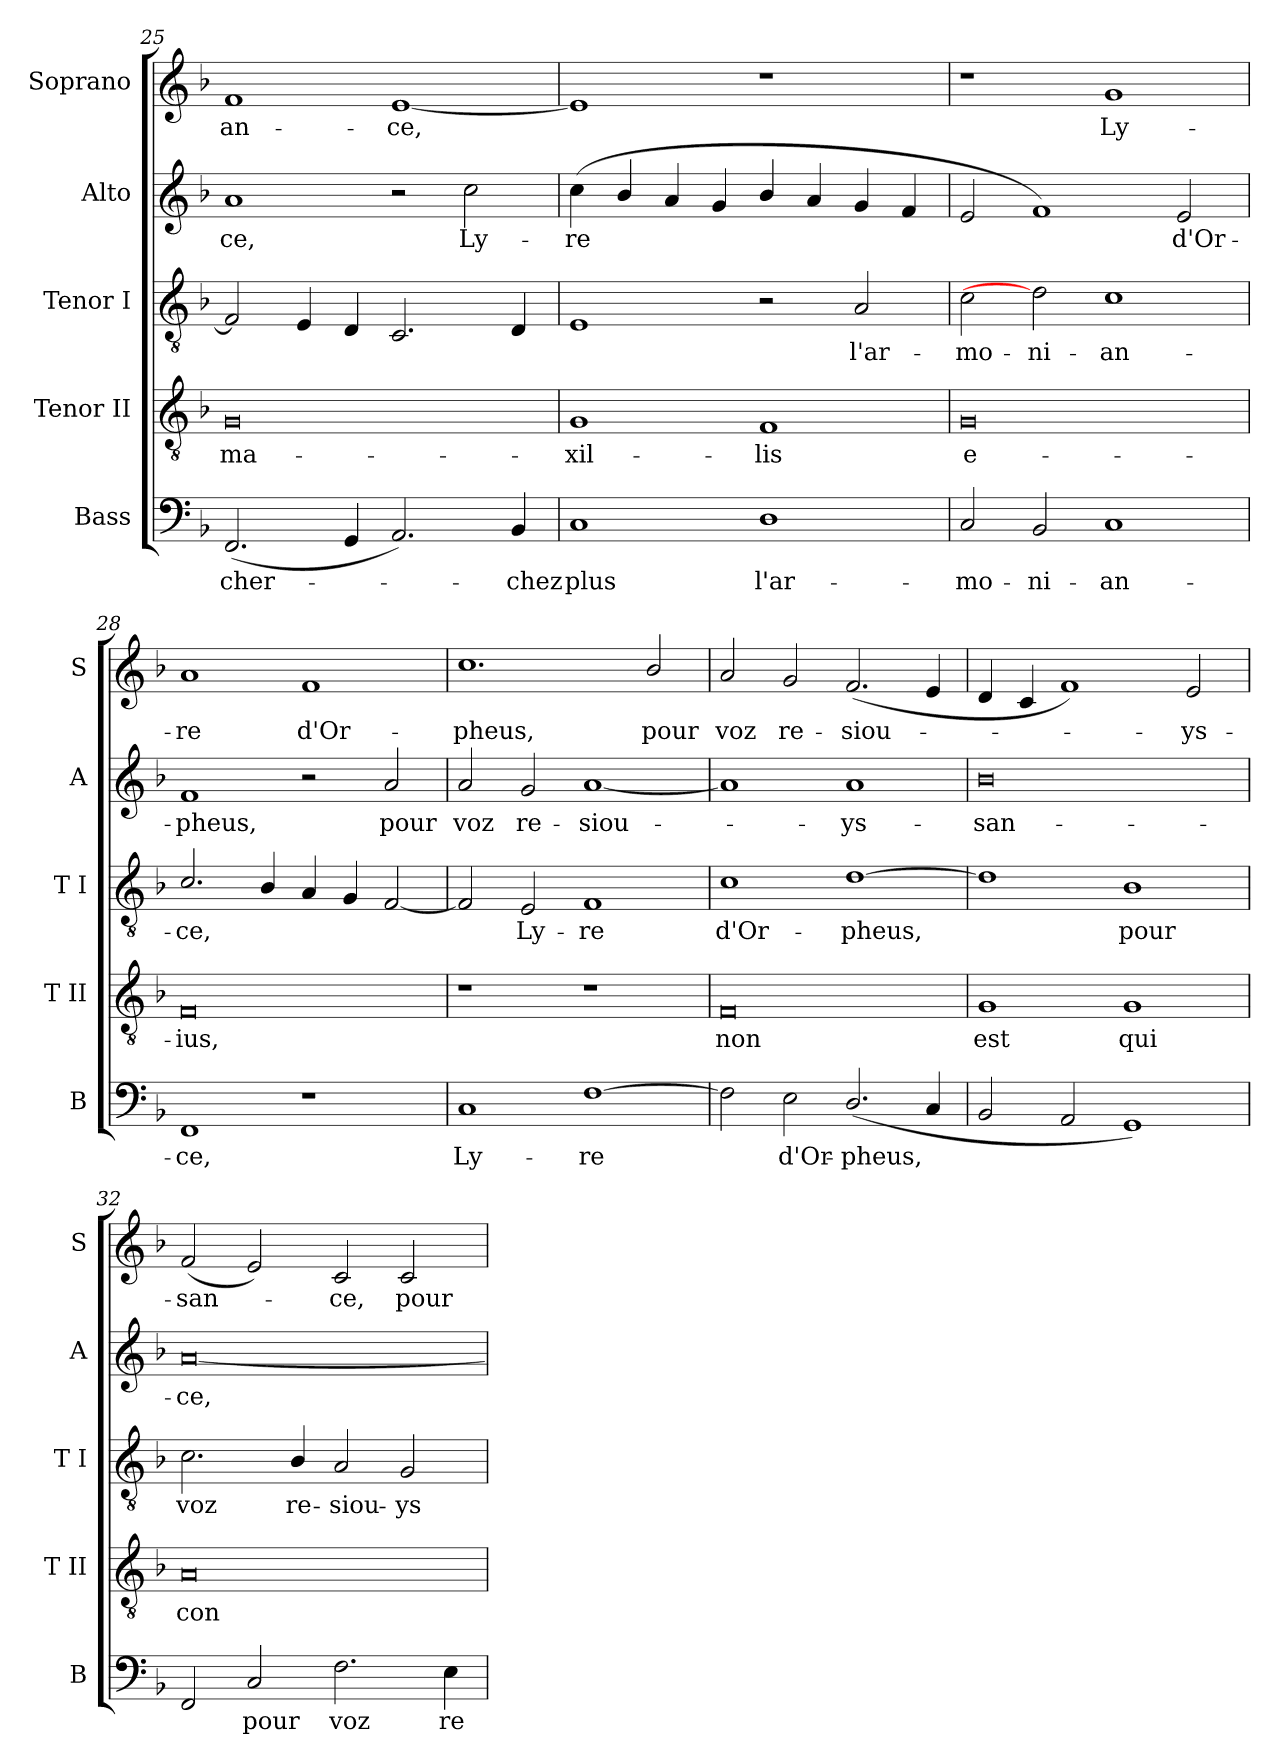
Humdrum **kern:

**kern	**text	**kern	**text	**kern	**text	**kern	**text	**kern	**text
*part5	*part5	*part4	*part4	*part3	*part3	*part2	*part2	*part1	*part1
*staff5	*staff5	*staff4	*staff4	*staff3	*staff3	*staff2	*staff2	*staff1	*staff1
*I"Bass	*	*I"Tenor II	*	*I"Tenor I	*	*I"Alto	*	*I"Soprano	*
*I'B	*	*I'T II	*	*I'T I	*	*I'A	*	*I'S	*
*clefF4	*	*clefGv2	*	*clefGv2	*	*clefG2	*	*clefG2	*
*k[b-]	*	*k[b-]	*	*k[b-]	*	*k[b-]	*	*k[b-]	*
*F:	*	*F:	*	*F:	*	*F:	*	*F:	*
=25	=25	=25	=25	=25	=25	=25	=25	=25	=25
!	!LO:LY:b	!	!LO:LY:b	!	!	!	!LO:LY:b	!	!LO:LY:b
(<2.FF/	cher-	0G	ma-	2F/]	.	1a	ce,	1f	-an-
.	.	.	.	4E/	.	.	.	.	.
4GG/	.	.	.	4D/	.	.	.	.	.
!	!	!	!	!	!	!	!	!	!LO:LY:b
2.AA/)	.	.	.	2.C/	.	2r	.	[1e	-ce,
!	!	!	!	!	!	!	!LO:LY:b	!	!
.	.	.	.	.	.	2cc\	Ly-	.	.
!	!LO:LY:b	!	!	!	!	!	!	!	!
4BB-/	chez	.	.	4D/	.	.	.	.	.
=26	=26	=26	=26	=26	=26	=26	=26	=26	=26
!	!LO:LY:b	!	!LO:LY:b	!	!	!	!LO:LY:b	!	!
1C	plus	1G	-xil-	1E	.	(<4cc\	-re	1e]	.
.	.	.	.	.	.	4b-/	.	.	.
.	.	.	.	.	.	4a/	.	.	.
.	.	.	.	.	.	4g/	.	.	.
!	!LO:LY:b	!	!LO:LY:b	!	!	!	!	!	!
1D	l'ar-	1F	-lis	2r	.	4b-/	.	1r	.
.	.	.	.	.	.	4a/	.	.	.
!	!	!	!	!	!LO:LY:b	!	!	!	!
.	.	.	.	2A/	l'ar-	4g/	.	.	.
.	.	.	.	.	.	4f/	.	.	.
!!LO:LB:g=z
=27	=27	=27	=27	=27	=27	=27	=27	=27	=27
!	!LO:LY:b	!	!LO:LY:b	!	!LO:LY:b	!	!	!	!
2C/	-mo-	0G	e-	2c\	-mo-	2e/	.	1r	.
!	!LO:LY:b	!	!	!	!LO:LY:b	!	!	!	!
2BB-/	-ni-	.	.	2d\]	-ni-	1f)	.	.	.
!	!LO:LY:b	!	!	!	!LO:LY:b	!	!	!	!LO:LY:b
1C	-an-	.	.	1c	-an-	.	.	1g	Ly-
!	!	!	!	!	!	!	!LO:LY:b	!	!
.	.	.	.	.	.	2e/	d'Or-	.	.
=28	=28	=28	=28	=28	=28	=28	=28	=28	=28
!	!LO:LY:b	!	!LO:LY:b	!	!LO:LY:b	!	!LO:LY:b	!	!LO:LY:b
1FF	-ce,	0F	-ius,	2.c/	-ce,	1f	-pheus,	1a	-re
.	.	.	.	4B-/	.	.	.	.	.
!	!	!	!	!	!	!	!	!	!LO:LY:b
1r	.	.	.	4A/	.	2r	.	1f	d'Or-
.	.	.	.	4G/	.	.	.	.	.
!	!	!	!	!	!	!	!LO:LY:b	!	!
.	.	.	.	[2F/	.	2a/	pour	.	.
=29	=29	=29	=29	=29	=29	=29	=29	=29	=29
!	!LO:LY:b	!	!	!	!	!	!LO:LY:b	!	!LO:LY:b
1C	Ly-	1r	.	2F/]	.	2a/	voz	1.cc	-pheus,
!	!	!	!	!	!LO:LY:b	!	!LO:LY:b	!	!
.	.	.	.	2E/	Ly-	2g/	re-	.	.
!	!LO:LY:b	!	!	!	!LO:LY:b	!	!LO:LY:b	!	!
[1F	-re	1r	.	1F	-re	[1a	-siou-	.	.
!	!	!	!	!	!	!	!	!	!LO:LY:b
.	.	.	.	.	.	.	.	2b-/	pour
=30	=30	=30	=30	=30	=30	=30	=30	=30	=30
!	!	!	!LO:LY:b	!	!LO:LY:b	!	!	!	!LO:LY:b
2F\]	.	0F	non	1c	d'Or-	1a]	.	2a/	voz
!	!LO:LY:b	!	!	!	!	!	!	!	!LO:LY:b
2E\	d'Or-	.	.	.	.	.	.	2g/	re-
!	!LO:LY:b	!	!	!	!LO:LY:b	!	!LO:LY:b	!	!LO:LY:b
(<2.D/	-pheus,	.	.	[1d	-pheus,	1a	ys-	(<2.f/	-siou-
4C/	.	.	.	.	.	.	.	4e/	.
=31	=31	=31	=31	=31	=31	=31	=31	=31	=31
!	!	!	!LO:LY:b	!	!	!	!LO:LY:b	!	!
2BB-/	.	1G	est	1d]	.	0b-	-san-	4d/	.
.	.	.	.	.	.	.	.	4c/	.
2AA/	.	.	.	.	.	.	.	1f)	.
!	!	!	!LO:LY:b	!	!LO:LY:b	!	!	!	!
1GG)	.	1G	qui	1B-	pour	.	.	.	.
!	!	!	!	!	!	!	!	!	!LO:LY:b
.	.	.	.	.	.	.	.	2e/	ys-
=32	=32	=32	=32	=32	=32	=32	=32	=32	=32
!	!	!	!LO:LY:b	!	!LO:LY:b	!	!LO:LY:b	!	!LO:LY:b
2FF/	.	0A	con-	2.c\	voz	[0a	-ce,	(<2f/	-san-
!	!LO:LY:b	!	!	!	!	!	!	!	!
2C/	pour	.	.	.	.	.	.	2e/)	.
!	!	!	!	!	!LO:LY:b	!	!	!	!
.	.	.	.	4B-/	re-	.	.	.	.
!	!LO:LY:b	!	!	!	!LO:LY:b	!	!	!	!LO:LY:b
2.F\	voz	.	.	2A/	-siou-	.	.	2c/	ce,
!	!	!	!	!	!LO:LY:b	!	!	!	!LO:LY:b
.	.	.	.	2G/	-ys-	.	.	2c/	pour
!	!LO:LY:b	!	!	!	!	!	!	!	!
4E\	re-	.	.	.	.	.	.	.	.
=	=	=	=	=	=	=	=	=	=
*-	*-	*-	*-	*-	*-	*-	*-	*-	*-
